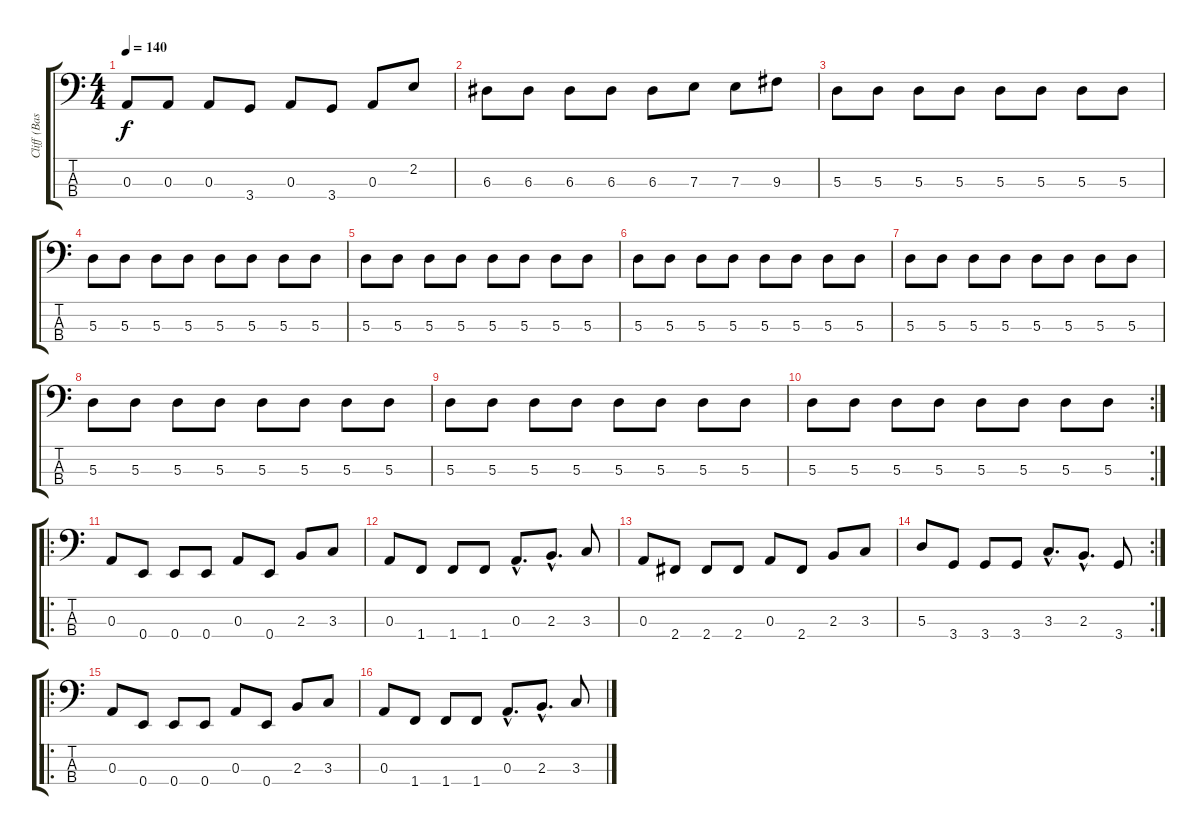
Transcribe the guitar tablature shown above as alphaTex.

\track ("Cliff (Bass)" "Cliff (Bas") {instrument electricbassfinger}
\staff {score tabs}
\tuning (G2 D2 A1 E1) {hide}
\ts (4 4)
\tempo 140
\clef f4
\ks c
0.3.8{dy f} 0.3.8 0.3.8 3.4.8 0.3.8 3.4.8 0.3.8 2.2.8 |
6.3.8 6.3.8 6.3.8 6.3.8 6.3.8 7.3.8 7.3.8 9.3.8 |
5.3.8 5.3.8 5.3.8 5.3.8 5.3.8 5.3.8 5.3.8 5.3.8 |
5.3.8 5.3.8 5.3.8 5.3.8 5.3.8 5.3.8 5.3.8 5.3.8 |
5.3.8 5.3.8 5.3.8 5.3.8 5.3.8 5.3.8 5.3.8 5.3.8 |
5.3.8 5.3.8 5.3.8 5.3.8 5.3.8 5.3.8 5.3.8 5.3.8 |
5.3.8 5.3.8 5.3.8 5.3.8 5.3.8 5.3.8 5.3.8 5.3.8 |
5.3.8 5.3.8 5.3.8 5.3.8 5.3.8 5.3.8 5.3.8 5.3.8 |
5.3.8 5.3.8 5.3.8 5.3.8 5.3.8 5.3.8 5.3.8 5.3.8 |
\rc 2
5.3.8 5.3.8 5.3.8 5.3.8 5.3.8 5.3.8 5.3.8 5.3.8 |
\ro
0.3.8 0.4.8 0.4.8 0.4.8 0.3.8 0.4.8 2.3.8 3.3.8 |
0.3.8 1.4.8 1.4.8 1.4.8 0.3{hac}.8{d} 2.3{hac}.8{d} 3.3.8 |
0.3.8 2.4.8 2.4.8 2.4.8 0.3.8 2.4.8 2.3.8 3.3.8 |
\rc 2
5.3.8 3.4.8 3.4.8 3.4.8 3.3{hac}.8{d} 2.3{hac}.8{d} 3.4.8 |
\ro
0.3.8 0.4.8 0.4.8 0.4.8 0.3.8 0.4.8 2.3.8 3.3.8 |
0.3.8 1.4.8 1.4.8 1.4.8 0.3{hac}.8{d} 2.3{hac}.8{d} 3.3.8
